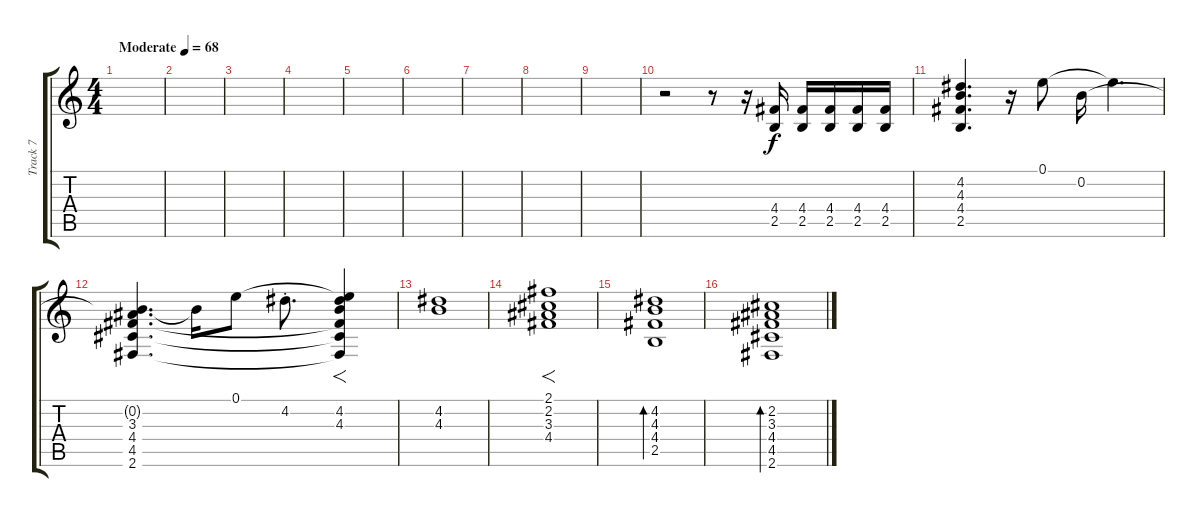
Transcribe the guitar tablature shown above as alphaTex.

\track ("Track 7" "Track 7") {instrument electricguitarclean}
\staff {score tabs}
\tuning (E4 B3 G3 D3 A2 E2) {hide}
\ts (4 4)
\tempo (68 "Moderate")
\clef g2
\ks c
|
|
|
|
|
|
|
|
|
r.2{volume 10 balance 12} r.8 r.16 (4.4 2.5).16 (4.4 2.5).16 (4.4 2.5).16 (4.4 2.5).16 (4.4 2.5).16 |
(4.2 4.3 4.4 2.5).4{d} r.16 0.1.8 0.2.16 0.1{t}.4{d} |
(0.2{t} 3.3 4.4 4.5 2.6).4{d} 0.2{t}.16 0.1.8 4.2{st}.8{d} (0.1{t} 4.2 4.3 4.4{t} 4.5{t} 2.6{t}).4{f} |
(4.2 4.3).1 |
(2.1 2.2 3.3 4.4).1{f volume 13} |
(4.2 4.3 4.4 2.5).1{bd 120} |
(2.2 3.3 4.4 4.5 2.6).1{bd 120}
